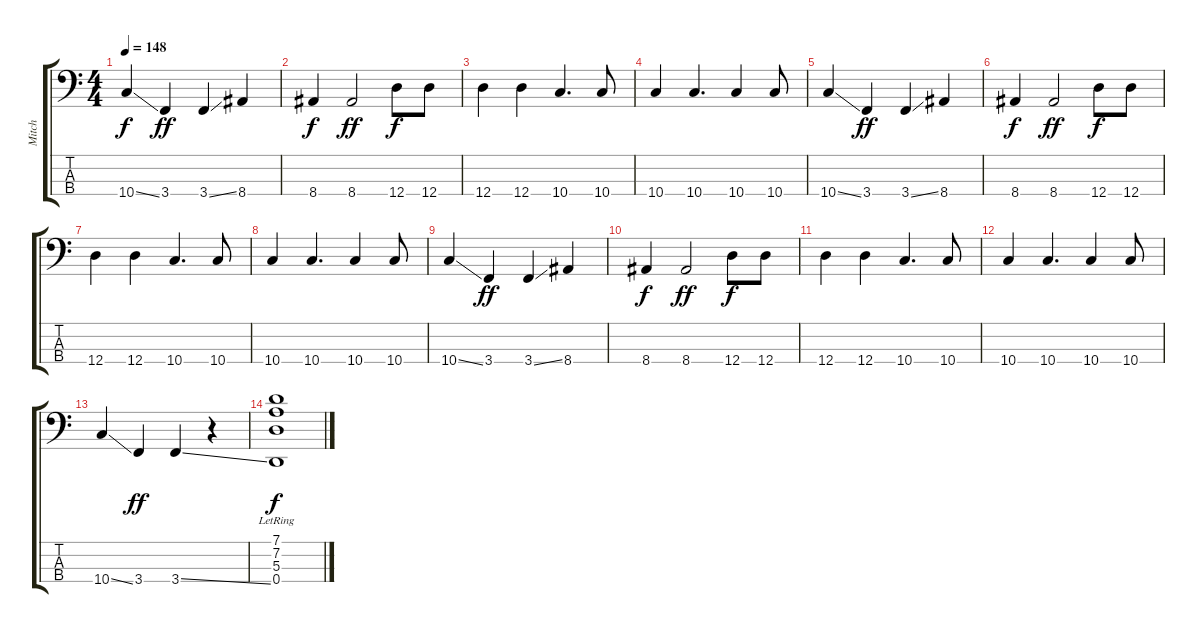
\track ("Mitch" "Mitch") {instrument electricbassfinger}
\staff {score tabs}
\tuning (G2 D2 A1 D1) {hide}
\ts (4 4)
\tempo 148
\clef f4
\ks c
10.4{ss}.4{dy f} 3.4.4{dy ff} 3.4{ss}.4 8.4.4 |
8.4.4{dy f} 8.4.2{dy ff} 12.4.8{dy f} 12.4.8 |
12.4.4 12.4.4 10.4.4{d} 10.4.8 |
10.4.4 10.4.4{d} 10.4.4 10.4.8 |
10.4{ss}.4 3.4.4{dy ff} 3.4{ss}.4 8.4.4 |
8.4.4{dy f} 8.4.2{dy ff} 12.4.8{dy f} 12.4.8 |
12.4.4 12.4.4 10.4.4{d} 10.4.8 |
10.4.4 10.4.4{d} 10.4.4 10.4.8 |
10.4{ss}.4 3.4.4{dy ff} 3.4{ss}.4 8.4.4 |
8.4.4{dy f} 8.4.2{dy ff} 12.4.8{dy f} 12.4.8 |
12.4.4 12.4.4 10.4.4{d} 10.4.8 |
10.4.4 10.4.4{d} 10.4.4 10.4.8 |
10.4{ss}.4 3.4.4{dy ff} 3.4{ss}.4 r.4 |
(7.1 7.2 5.3 0.4{lr}).1{dy f}
